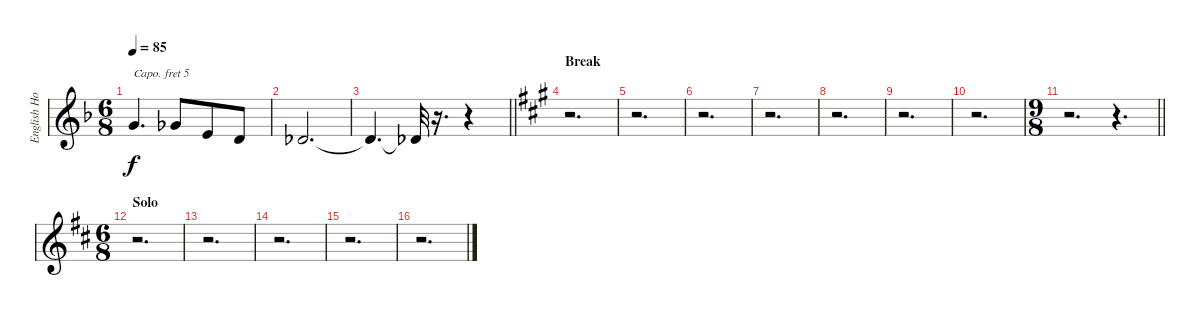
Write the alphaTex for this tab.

\track ("English Horn" "English Ho") {instrument englishhorn}
\staff {score}
\capo 5
\tuning (E4 B3 G3 D3 A2 E2) {hide}
\ts (6 8)
\tempo 85
\clef g2
\ks dminor
7.3.4{d dy f} 6.3.8 4.3.8 2.3.8 |
1.3.2{d} |
\barLineRight lightlight
1.3{t}.4{d} 1.3{t}.32 r.16{d} r.4 |
\section ("" "Break")
\ks f#minor
r.2{d} |
r.2{d} |
r.2{d} |
r.2{d} |
r.2{d} |
r.2{d} |
r.2{d} |
\ts (9 8)
\barLineRight lightlight
r.2{d} r.4{d} |
\ts (6 8)
\section ("" "Solo")
\ks bminor
r.2{d} |
r.2{d} |
r.2{d} |
r.2{d} |
r.2{d}
